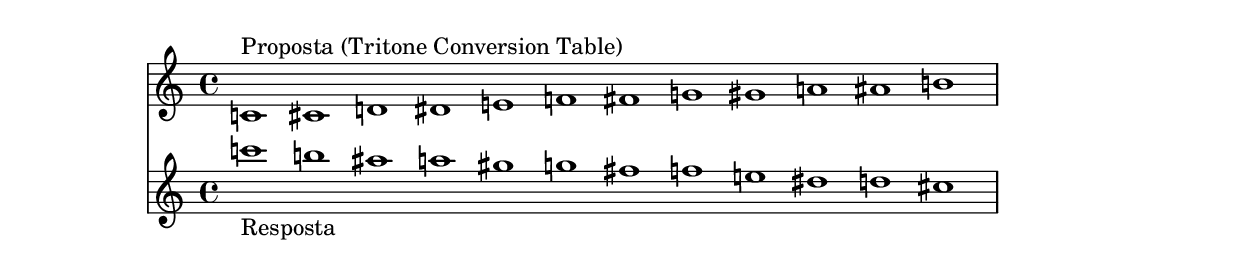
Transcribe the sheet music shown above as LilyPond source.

% LilyPond engraving system - http://www.lilypond.org/

\version "2.16.0"

upper = \relative c' {
  \cadenzaOn

c!1^"Proposta (Tritone Conversion Table)"
cis!
d!
dis!
e!
f!
fis!
g!
gis!
a!
ais!
b!

  \cadenzaOff
  \bar "|"
}


lower = \relative c''' {
  \cadenzaOn

c!1_"Resposta"
b!
ais!
a!
gis!
g!
fis!
f!
e!
dis!
d!
cis!

  \cadenzaOff
  \bar "|"
}

theblackdots = {
  <<
%   \new StaffGroup <<
      \new Staff = "upper" \upper
      \new Staff = "lower" \lower
%   >>
  >>
}

\score {
  \theblackdots
  \layout { }
}
